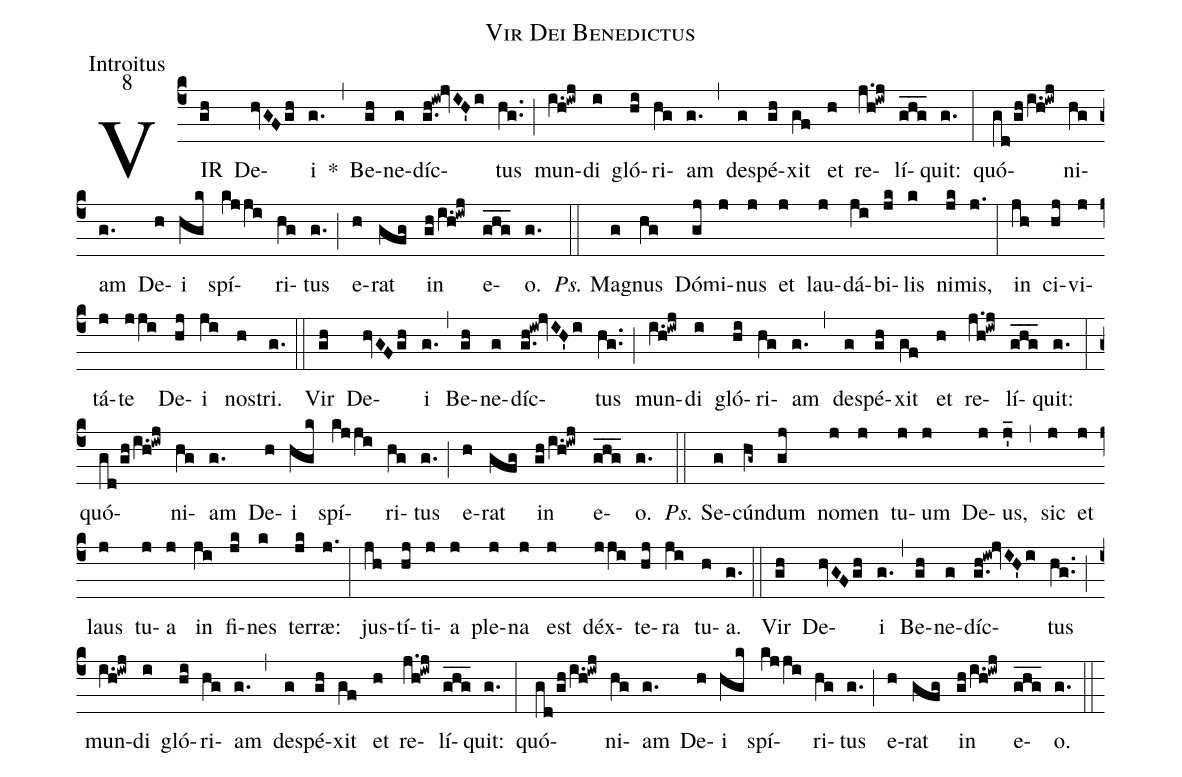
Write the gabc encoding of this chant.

name:Vir Dei Benedictus;
office-part:Introitus;
mode:8;
%%
(c4)VIR(gh) De(hvGFgh)i(g.) *(,) Be(gh)ne(g)díc(g.h!iw!jvIH'i)tus(hg..) (;) mun(i.h!iwj)di(i) gló(hi)ri(hg)am(g.) (,) de(g)spé(gh)xit(gf) et(h) re(j.h!iwj)lí(ghg___)quit:(g.) (:) quó-(gd/gh/i.h!iwj)ni(hg)am(g.) De(h)i(hgk) spí(kjji)ri(hg)tus(g.) (;) e(h)rat(gfg) in(gh/i.h!iwj) e(ghg___)o.(g.) (::)

<i>Ps.</i> Ma(g)gnus(hg) Dó(gj)mi(j)nus(j) et(j) lau(j)dá(ji)bi(jk)lis(k) ni(jk)mis,(j.) (:) in(jh) ci(hj)vi(j)tá(j)te(jji) De(hj)i(ji) nos(h)tri.(g.) (::)

Vir(gh) De(hvGFgh)i(g.) (,) Be(gh)ne(g)díc(g.h!iw!jvIH'i)tus(hg..) (;) mun(i.h!iwj)di(i) gló(hi)ri(hg)am(g.) (,) de(g)spé(gh)xit(gf) et(h) re(j.h!iwj)lí(ghg___)quit:(g.) (:) quó-(gd/gh/i.h!iwj)ni(hg)am(g.) De(h)i(hgk) spí(kjji)ri(hg)tus(g.) (;) e(h)rat(gfg) in(gh/i.h!iwj) e(ghg___)o.(g.) (::)

<i>Ps.</i> Se(g)cún(hg~)dum(gj) no(j)men(j) tu(j)um(j) De(j)us,(j'_) (,) sic(j) et(j) laus(j) tu(j)a(j) in(ji) fi(jk)nes(k) ter(jk)ræ:(j.) (:)  jus(jh)tí(hj)ti(j)a(j) ple(j)na(j) est(j) déx(jji)te(hj)ra(ji) tu(h)a.(g.) (::)

Vir(gh) De(hvGFgh)i(g.) (,) Be(gh)ne(g)díc(g.h!iw!jvIH'i)tus(hg..) (;) mun(i.h!iwj)di(i) gló(hi)ri(hg)am(g.) (,) de(g)spé(gh)xit(gf) et(h) re(j.h!iwj)lí(ghg___)quit:(g.) (:) quó-(gd/gh/i.h!iwj)ni(hg)am(g.) De(h)i(hgk) spí(kjji)ri(hg)tus(g.) (;) e(h)rat(gfg) in(gh/i.h!iwj) e(ghg___)o.(g.) (::)
